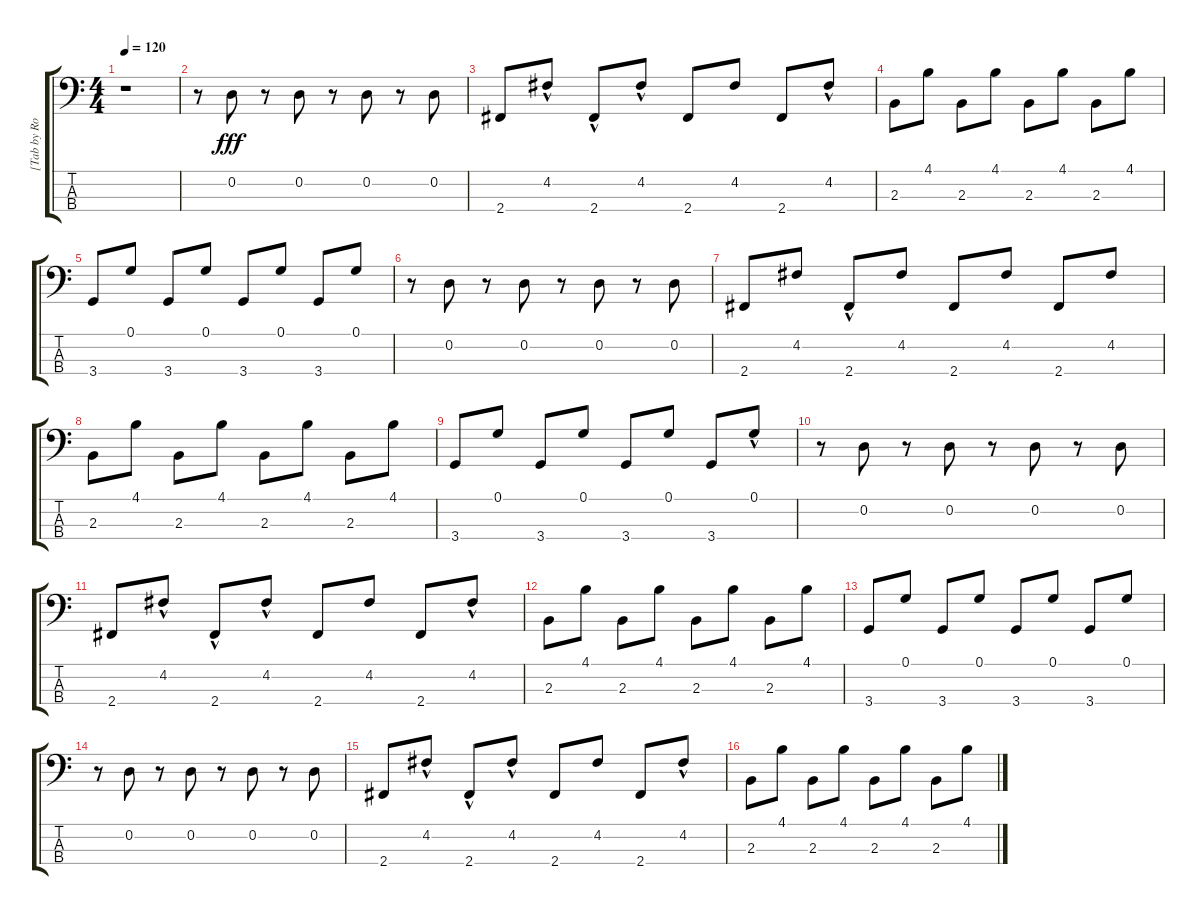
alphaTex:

\track ("[Tab by Rodrigo Takahashi]" "[Tab by Ro") {instrument synthbass1}
\staff {score tabs}
\tuning (G2 D2 A1 E1) {hide}
\ts (4 4)
\tempo 120
\clef f4
\ks c
r.1{dy fff instrument synthbass1} |
r.8 0.2.8 r.8 0.2.8 r.8 0.2.8 r.8 0.2.8 |
2.4.8 4.2{hac}.8 2.4{hac}.8 4.2{hac}.8 2.4.8 4.2.8 2.4.8 4.2{hac}.8 |
2.3.8 4.1.8 2.3.8 4.1.8 2.3.8 4.1.8 2.3.8 4.1.8 |
3.4.8 0.1.8 3.4.8 0.1.8 3.4.8 0.1.8 3.4.8 0.1.8 |
r.8 0.2.8 r.8 0.2.8 r.8 0.2.8 r.8 0.2.8 |
2.4.8 4.2.8 2.4{hac}.8 4.2.8 2.4.8 4.2.8 2.4.8 4.2.8 |
2.3.8 4.1.8 2.3.8 4.1.8 2.3.8 4.1.8 2.3.8 4.1.8 |
3.4.8 0.1.8 3.4.8 0.1.8 3.4.8 0.1.8 3.4.8 0.1{hac}.8 |
r.8 0.2.8 r.8 0.2.8 r.8 0.2.8 r.8 0.2.8 |
2.4.8 4.2{hac}.8 2.4{hac}.8 4.2{hac}.8 2.4.8 4.2.8 2.4.8 4.2{hac}.8 |
2.3.8 4.1.8 2.3.8 4.1.8 2.3.8 4.1.8 2.3.8 4.1.8 |
3.4.8 0.1.8 3.4.8 0.1.8 3.4.8 0.1.8 3.4.8 0.1.8 |
r.8 0.2.8 r.8 0.2.8 r.8 0.2.8 r.8 0.2.8 |
2.4.8 4.2{hac}.8 2.4{hac}.8 4.2{hac}.8 2.4.8 4.2.8 2.4.8 4.2{hac}.8 |
2.3.8 4.1.8 2.3.8 4.1.8 2.3.8 4.1.8 2.3.8 4.1.8
